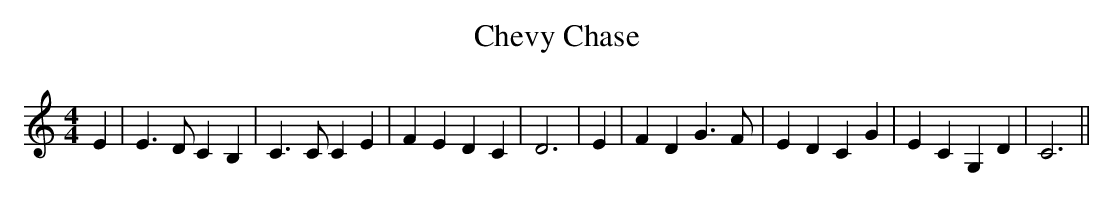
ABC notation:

X:1
T:Chevy Chase
M:4/4
L:1/4
K:C
 E| E3/2 D/2 C B,| C3/2 C/2 C E| F E D C| D3| E| F D G3/2 F/2| E D C G|\
 E C G, D| C3||
